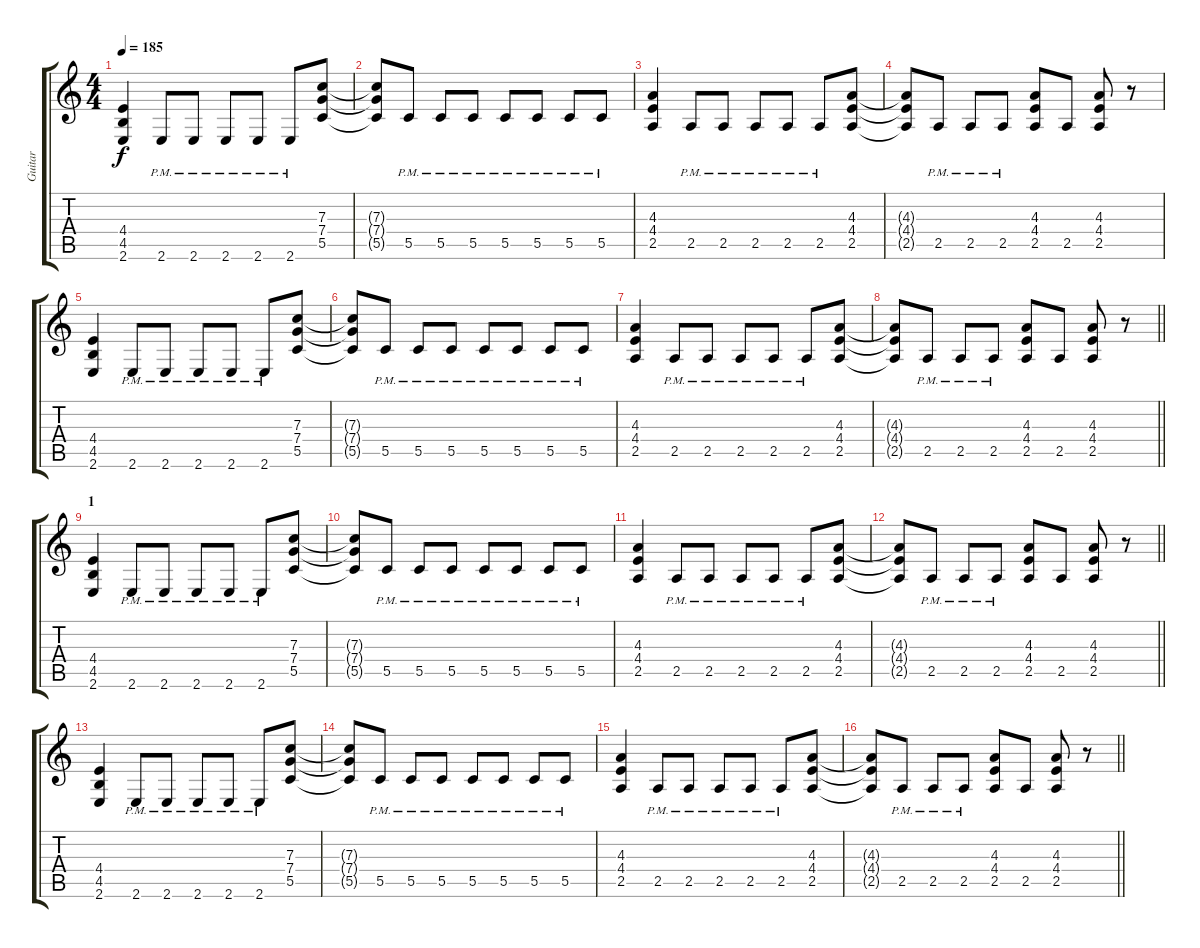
\track ("Guitar" "Guitar") {instrument distortionguitar}
\staff {score tabs}
\tuning (D4 A3 F3 C3 G2 D2) {hide}
\ts (4 4)
\tempo 185
\clef g2
\ks c
(4.4 4.5 2.6).4{dy f} 2.6{pm}.8 2.6{pm}.8 2.6{pm}.8 2.6{pm}.8 2.6{pm}.8 (7.3 7.4 5.5).8 |
(7.3{t} 7.4{t} 5.5{t}).8 5.5{pm}.8 5.5{pm}.8 5.5{pm}.8 5.5{pm}.8 5.5{pm}.8 5.5{pm}.8 5.5{pm}.8 |
(4.3 4.4 2.5).4 2.5{pm}.8 2.5{pm}.8 2.5{pm}.8 2.5{pm}.8 2.5{pm}.8 (4.3 4.4 2.5).8 |
(4.3{t} 4.4{t} 2.5{t}).8 2.5{pm}.8 2.5{pm}.8 2.5{pm}.8 (4.3 4.4 2.5).8 2.5.8 (4.3 4.4 2.5).8 r.8 |
(4.4 4.5 2.6).4 2.6{pm}.8 2.6{pm}.8 2.6{pm}.8 2.6{pm}.8 2.6{pm}.8 (7.3 7.4 5.5).8 |
(7.3{t} 7.4{t} 5.5{t}).8 5.5{pm}.8 5.5{pm}.8 5.5{pm}.8 5.5{pm}.8 5.5{pm}.8 5.5{pm}.8 5.5{pm}.8 |
(4.3 4.4 2.5).4 2.5{pm}.8 2.5{pm}.8 2.5{pm}.8 2.5{pm}.8 2.5{pm}.8 (4.3 4.4 2.5).8 |
\barLineRight lightlight
(4.3{t} 4.4{t} 2.5{t}).8 2.5{pm}.8 2.5{pm}.8 2.5{pm}.8 (4.3 4.4 2.5).8 2.5.8 (4.3 4.4 2.5).8 r.8 |
\section ("" "1")
(4.4 4.5 2.6).4 2.6{pm}.8 2.6{pm}.8 2.6{pm}.8 2.6{pm}.8 2.6{pm}.8 (7.3 7.4 5.5).8 |
(7.3{t} 7.4{t} 5.5{t}).8 5.5{pm}.8 5.5{pm}.8 5.5{pm}.8 5.5{pm}.8 5.5{pm}.8 5.5{pm}.8 5.5{pm}.8 |
(4.3 4.4 2.5).4 2.5{pm}.8 2.5{pm}.8 2.5{pm}.8 2.5{pm}.8 2.5{pm}.8 (4.3 4.4 2.5).8 |
\barLineRight lightlight
(4.3{t} 4.4{t} 2.5{t}).8 2.5{pm}.8 2.5{pm}.8 2.5{pm}.8 (4.3 4.4 2.5).8 2.5.8 (4.3 4.4 2.5).8 r.8 |
\section ("" "")
(4.4 4.5 2.6).4 2.6{pm}.8 2.6{pm}.8 2.6{pm}.8 2.6{pm}.8 2.6{pm}.8 (7.3 7.4 5.5).8 |
(7.3{t} 7.4{t} 5.5{t}).8 5.5{pm}.8 5.5{pm}.8 5.5{pm}.8 5.5{pm}.8 5.5{pm}.8 5.5{pm}.8 5.5{pm}.8 |
(4.3 4.4 2.5).4 2.5{pm}.8 2.5{pm}.8 2.5{pm}.8 2.5{pm}.8 2.5{pm}.8 (4.3 4.4 2.5).8 |
\barLineRight lightlight
(4.3{t} 4.4{t} 2.5{t}).8 2.5{pm}.8 2.5{pm}.8 2.5{pm}.8 (4.3 4.4 2.5).8 2.5.8 (4.3 4.4 2.5).8 r.8
